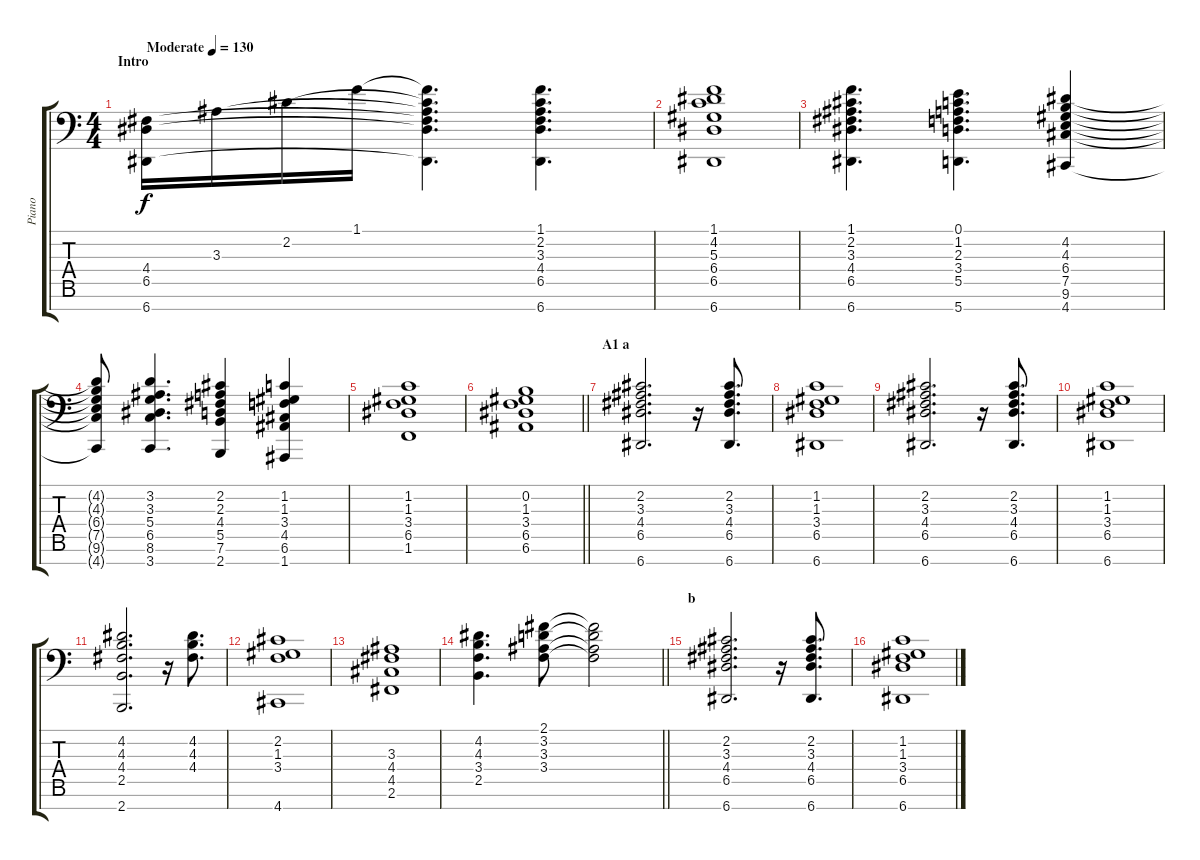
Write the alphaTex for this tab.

\track ("Piano" "Piano") {instrument acousticgrandpiano}
\staff {score tabs}
\tuning (E4 B3 G3 D3 A2 E2 A1) {hide}
\ts (4 4)
\section ("" "Intro")
\tempo (130 "Moderate")
\clef f4
\ks c
(4.4 6.5 6.7).16{dy f instrument acousticgrandpiano} 3.3.16 2.2.16 1.1.16 (1.1{t} 2.2{t} 3.3{t} 4.4{t} 6.5{t} 6.7{t}).4{d} (1.1 2.2 3.3 4.4 6.5 6.7).4{d} |
(1.1 4.2 5.3 6.4 6.5 6.7).1 |
(1.1 2.2 3.3 4.4 6.5 6.7).4{d} (0.1 1.2 2.3 3.4 5.5 5.7).4{d} (4.2 4.3 6.4 7.5 9.6 4.7).4 |
(4.2{t} 4.3{t} 6.4{t} 7.5{t} 9.6{t} 4.7{t}).8 (3.2 3.3 5.4 6.5 8.6 3.7).4{d} (2.2 2.3 4.4 5.5 7.6 2.7).4 (1.2 1.3 3.4 4.5 6.6 1.7).4 |
(1.2 1.3 3.4 6.5 1.6).1 |
\barLineRight lightlight
(0.2 1.3 3.4 6.5 6.6).1 |
\section ("" "A1 a")
(2.2 3.3 4.4 6.5 6.7).2{d} r.16 (2.2 3.3 4.4 6.5 6.7).8{d} |
(1.2 1.3 3.4 6.5 6.7).1 |
(2.2 3.3 4.4 6.5 6.7).2{d} r.16 (2.2 3.3 4.4 6.5 6.7).8{d} |
(1.2 1.3 3.4 6.5 6.7).1 |
(4.2 4.3 4.4 2.5 2.7).2{d} r.16 (4.2 4.3 4.4).8{d} |
(2.2 1.3 3.4 4.7).1 |
(3.3 4.4 4.5 2.6).1 |
\barLineRight lightlight
(4.2 4.3 3.4 2.5).4{d} (2.1 3.2 3.3 3.4).8 (2.1{t} 3.2{t} 3.3{t} 3.4{t}).2 |
\section ("" "b")
(2.2 3.3 4.4 6.5 6.7).2{d} r.16 (2.2 3.3 4.4 6.5 6.7).8{d} |
(1.2 1.3 3.4 6.5 6.7).1
